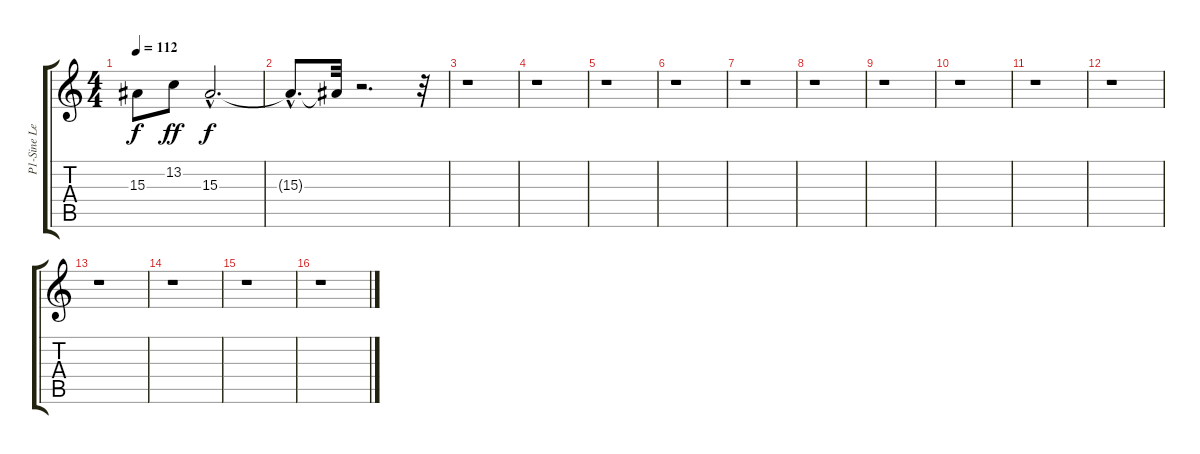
\track ("P1-Sine Lead" "P1-Sine Le") {instrument lead1square}
\staff {score tabs}
\tuning (E4 B3 G3 D3 A2 E2) {hide}
\ts (4 4)
\tempo 112
\clef g2
\ks c
15.3.8{dy f} 13.2.8{dy ff} 15.3{hac}.2{d dy f} |
15.3{hac t}.8{d} 15.3{t}.32 r.2{d} r.32 |
r.1 |
r.1 |
r.1 |
r.1 |
r.1 |
r.1 |
r.1 |
r.1 |
r.1 |
r.1 |
r.1 |
r.1 |
r.1 |
r.1
